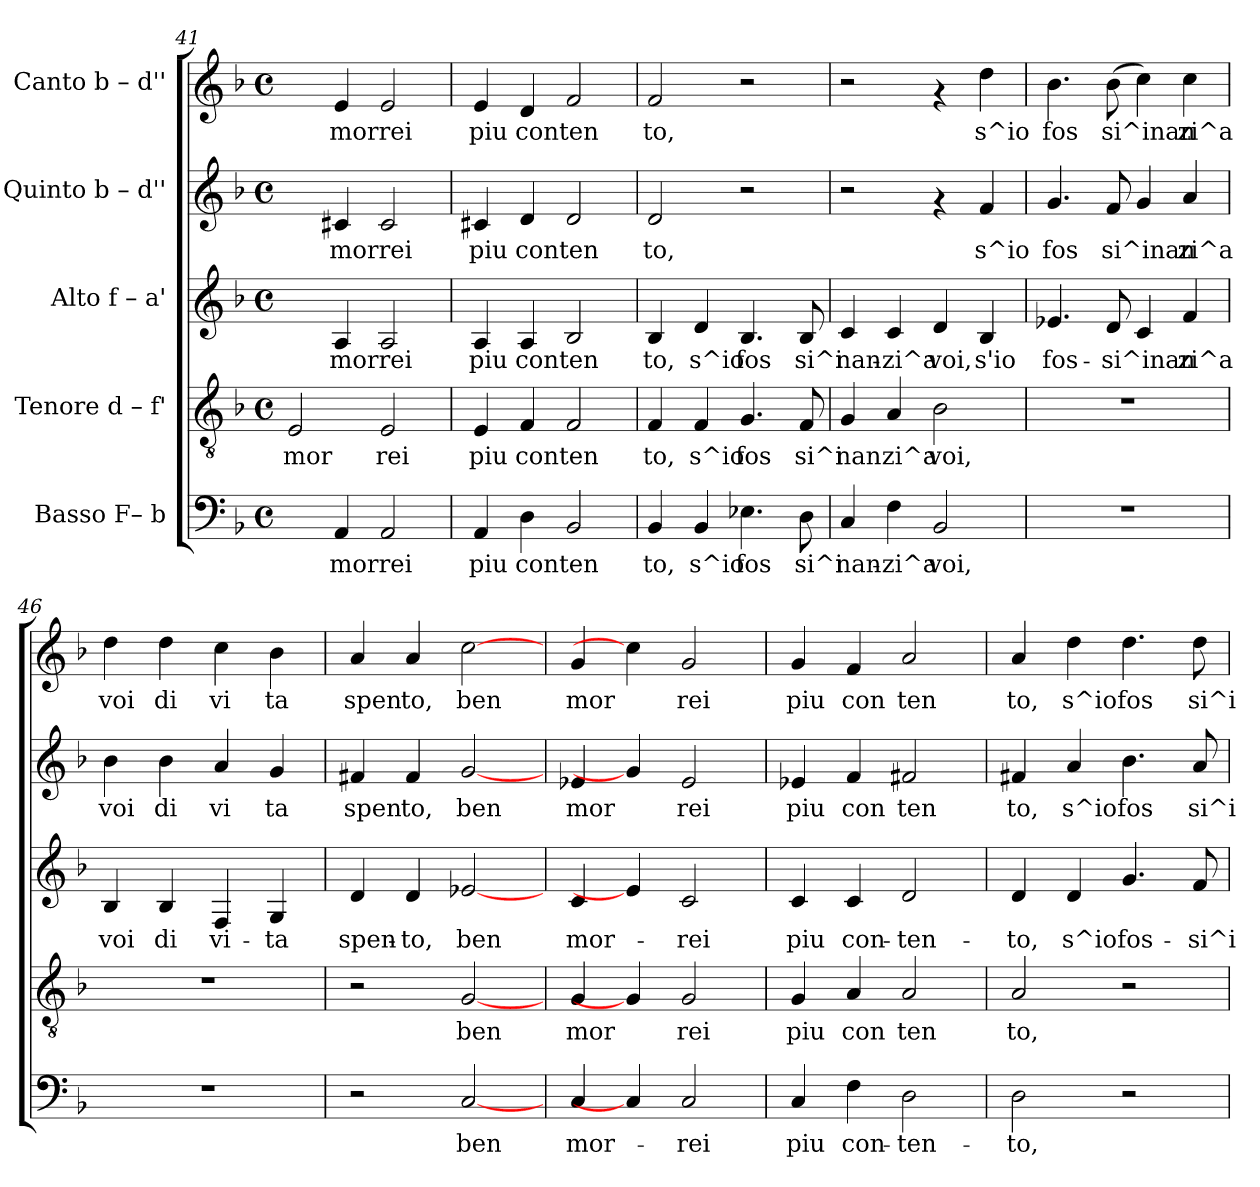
**kern	**text	**kern	**text	**kern	**text	**kern	**text	**kern	**text
*part5	*part5	*part4	*part4	*part3	*part3	*part2	*part2	*part1	*part1
*staff5	*staff5	*staff4	*staff4	*staff3	*staff3	*staff2	*staff2	*staff1	*staff1
*I"Basso  F– b	*	*I"Tenore  d – f'	*	*I"Alto  f – a'	*	*I"Quinto  b – d''	*	*I"Canto  b – d''	*
*clefF4	*	*clefGv2	*	*clefG2	*	*clefG2	*	*clefG2	*
*k[b-]	*	*k[b-]	*	*k[b-]	*	*k[b-]	*	*k[b-]	*
*F:	*	*F:	*	*F:	*	*F:	*	*F:	*
*M4/4	*	*M4/4	*	*M4/4	*	*M4/4	*	*M4/4	*
*met(c)	*	*met(c)	*	*met(c)	*	*met(c)	*	*met(c)	*
=41	=41	=41	=41	=41	=41	=41	=41	=41	=41
!	!	!	!LO:LY:b:rj	!	!	!	!	!	!
4ryy	.	2E/	mor	4ryy	.	4ryy	.	4ryy	.
!	!LO:LY:b:rj	!	!	!	!LO:LY:b:rj	!	!LO:LY:b:rj	!	!LO:LY:b:rj
4AA/	morrei	.	.	4A/	morrei	4c#X/	morrei	4e/	morrei
!	!LO:LY:b:rj	!	!LO:LY:b:rj	!	!LO:LY:b:rj	!	!LO:LY:b:rj	!	!LO:LY:b:rj
2AA/	.	2E/	rei	2A/	.	2c#/	.	2e/	.
=42	=42	=42	=42	=42	=42	=42	=42	=42	=42
!	!LO:LY:b:rj	!	!LO:LY:b:rj	!	!LO:LY:b:rj	!	!LO:LY:b:rj	!	!LO:LY:b:rj
4AA/	piu	4E/	piu	4A/	piu	4c#X/	piu	4e/	piu
!	!LO:LY:b:rj	!	!LO:LY:b:rj	!	!LO:LY:b:rj	!	!LO:LY:b:rj	!	!LO:LY:b:rj
4D\	conten	4F/	conten	4A/	conten	4d/	conten-	4d/	conten
!	!LO:LY:b:rj	!	!LO:LY:b:rj	!	!LO:LY:b:rj	!	!LO:LY:b:rj	!	!LO:LY:b:rj
2BB-/	.	2F/	.	2B-/	.	2d/	--	2f/	.
=43	=43	=43	=43	=43	=43	=43	=43	=43	=43
!	!LO:LY:b:rj	!	!LO:LY:b:rj	!	!LO:LY:b:rj	!	!LO:LY:b:rj	!	!LO:LY:b:rj
4BB-/	to,	4F/	to,	4B-/	to,	2d/	-to,	2f/	to,
!	!LO:LY:b:rj	!	!LO:LY:b:rj	!	!LO:LY:b:rj	!	!	!	!
4BB-/	s^io	4F/	s^io	4d/	s^io	.	.	.	.
!	!LO:LY:b:rj	!	!LO:LY:b:rj	!	!LO:LY:b:rj	!	!	!	!
4.E-X\	fos	4.G/	fos	4.B-/	fos	2r	.	2r	.
!	!LO:LY:b:rj	!	!LO:LY:b:rj	!	!LO:LY:b:rj	!	!	!	!
8D\	si^i	8F/	si^i	8B-/	si^i	.	.	.	.
!!LO:PB:g=z
=44	=44	=44	=44	=44	=44	=44	=44	=44	=44
!	!LO:LY:b:rj	!	!LO:LY:b:rj	!	!LO:LY:b:rj	!	!	!	!
4C/	nan-	4G/	nan	4c/	nan-	2r	.	2r	.
!	!LO:LY:b:rj	!	!LO:LY:b:rj	!	!LO:LY:b:rj	!	!	!	!
4F\	-zi^a	4A/	zi^a	4c/	-zi^a	.	.	.	.
!	!LO:LY:b:rj	!	!LO:LY:b:rj	!	!LO:LY:b:rj	!	!	!	!
2BB-/	voi,	2B-\	voi,	4d/	voi,	4rf	.	4rf	.
!	!	!	!	!	!LO:LY:b:rj	!	!LO:LY:b:rj	!	!LO:LY:b:rj
.	.	.	.	4B-/	s'io	4f/	s^io	4dd\	s^io
=45	=45	=45	=45	=45	=45	=45	=45	=45	=45
!	!	!	!	!	!LO:LY:b:rj	!	!LO:LY:b:rj	!	!LO:LY:b:rj
1r	.	1r	.	4.e-X/	fos-	4.g/	fos	4.b-\	fos
!	!	!	!	!	!LO:LY:b:rj	!	!LO:LY:b:rj	!	!LO:LY:b:rj
.	.	.	.	8d/	-si^inan-	8f/	si^inan	(<8b-\	si^inan
!	!	!	!	!	!LO:LY:b:rj	!	!LO:LY:b:rj	!	!LO:LY:b:rj
.	.	.	.	4c/	--	4g/	.	4cc\)	.
!	!	!	!	!	!LO:LY:b:rj	!	!LO:LY:b:rj	!	!LO:LY:b:rj
.	.	.	.	4f/	-zi^a	4a/	zi^a	4cc\	zi^a
=46	=46	=46	=46	=46	=46	=46	=46	=46	=46
!	!	!	!	!	!LO:LY:b:rj	!	!LO:LY:b:rj	!	!LO:LY:b:rj
1r	.	1r	.	4B-/	voi	4b-\	voi	4dd\	voi
!	!	!	!	!	!LO:LY:b:rj	!	!LO:LY:b:rj	!	!LO:LY:b:rj
.	.	.	.	4B-/	di	4b-\	di	4dd\	di
!	!	!	!	!	!LO:LY:b:rj	!	!LO:LY:b:rj	!	!LO:LY:b:rj
.	.	.	.	4F/	vi-	4a/	vi	4cc\	vi
!	!	!	!	!	!LO:LY:b:rj	!	!LO:LY:b:rj	!	!LO:LY:b:rj
.	.	.	.	4G/	-ta	4g/	ta	4b-\	ta
=47	=47	=47	=47	=47	=47	=47	=47	=47	=47
!	!	!	!	!	!LO:LY:b:rj	!	!LO:LY:b:rj	!	!LO:LY:b:rj
2r	.	2r	.	4d/	spen-	4f#X/	spen	4a/	spen
!	!	!	!	!	!LO:LY:b:rj	!	!LO:LY:b:rj	!	!LO:LY:b:rj
.	.	.	.	4d/	-to,	4f#/	to,	4a/	to,
!	!LO:LY:b:rj	!	!LO:LY:b:rj	!	!LO:LY:b:rj	!	!LO:LY:b:rj	!	!LO:LY:b:rj
[2C/	ben	[2G/	ben	[2e-X/	ben	[2g/	ben	[2cc\	ben
=48	=48	=48	=48	=48	=48	=48	=48	=48	=48
!	!LO:LY:b:rj	!	!LO:LY:b:rj	!	!LO:LY:b:rj	!	!LO:LY:b:rj	!	!LO:LY:b:rj
4C/	mor-	4G/	mor	4c/	mor-	4e-X/	mor	4g/	mor
4C/]	.	4G/]	.	4e-/]	.	4g/]	.	4cc\]	.
!	!LO:LY:b:rj	!	!LO:LY:b:rj	!	!LO:LY:b:rj	!	!LO:LY:b:rj	!	!LO:LY:b:rj
2C/	-rei	2G/	rei	2c/	-rei	2e-/	rei	2g/	rei
=49	=49	=49	=49	=49	=49	=49	=49	=49	=49
!	!LO:LY:b:rj	!	!LO:LY:b:rj	!	!LO:LY:b:rj	!	!LO:LY:b:rj	!	!LO:LY:b:rj
4C/	piu	4G/	piu	4c/	piu	4e-X/	piu	4g/	piu
!	!LO:LY:b:rj	!	!LO:LY:b:rj	!	!LO:LY:b:rj	!	!LO:LY:b:rj	!	!LO:LY:b:rj
4F\	con-	4A/	con	4c/	con-	4f/	con	4f/	con
!	!LO:LY:b:rj	!	!LO:LY:b:rj	!	!LO:LY:b:rj	!	!LO:LY:b:rj	!	!LO:LY:b:rj
2D\	-ten-	2A/	ten	2d/	-ten-	2f#X/	ten	2a/	ten
=50	=50	=50	=50	=50	=50	=50	=50	=50	=50
!	!LO:LY:b:rj	!	!LO:LY:b:rj	!	!LO:LY:b:rj	!	!LO:LY:b:rj	!	!LO:LY:b:rj
2D\	-to,	2A/	to,	4d/	-to,	4f#X/	to,	4a/	to,
!	!	!	!	!	!LO:LY:b:rj	!	!LO:LY:b:rj	!	!LO:LY:b:rj
.	.	.	.	4d/	s^io	4a/	s^io	4dd\	s^io
!	!	!	!	!	!LO:LY:b:rj	!	!LO:LY:b:rj	!	!LO:LY:b:rj
2r	.	2r	.	4.g/	fos-	4.b-\	fos	4.dd\	fos
!	!	!	!	!	!LO:LY:b:rj	!	!LO:LY:b:rj	!	!LO:LY:b:rj
.	.	.	.	8f/	-si^i-	8a/	si^i	8dd\	si^i
=	=	=	=	=	=	=	=	=	=
*-	*-	*-	*-	*-	*-	*-	*-	*-	*-
